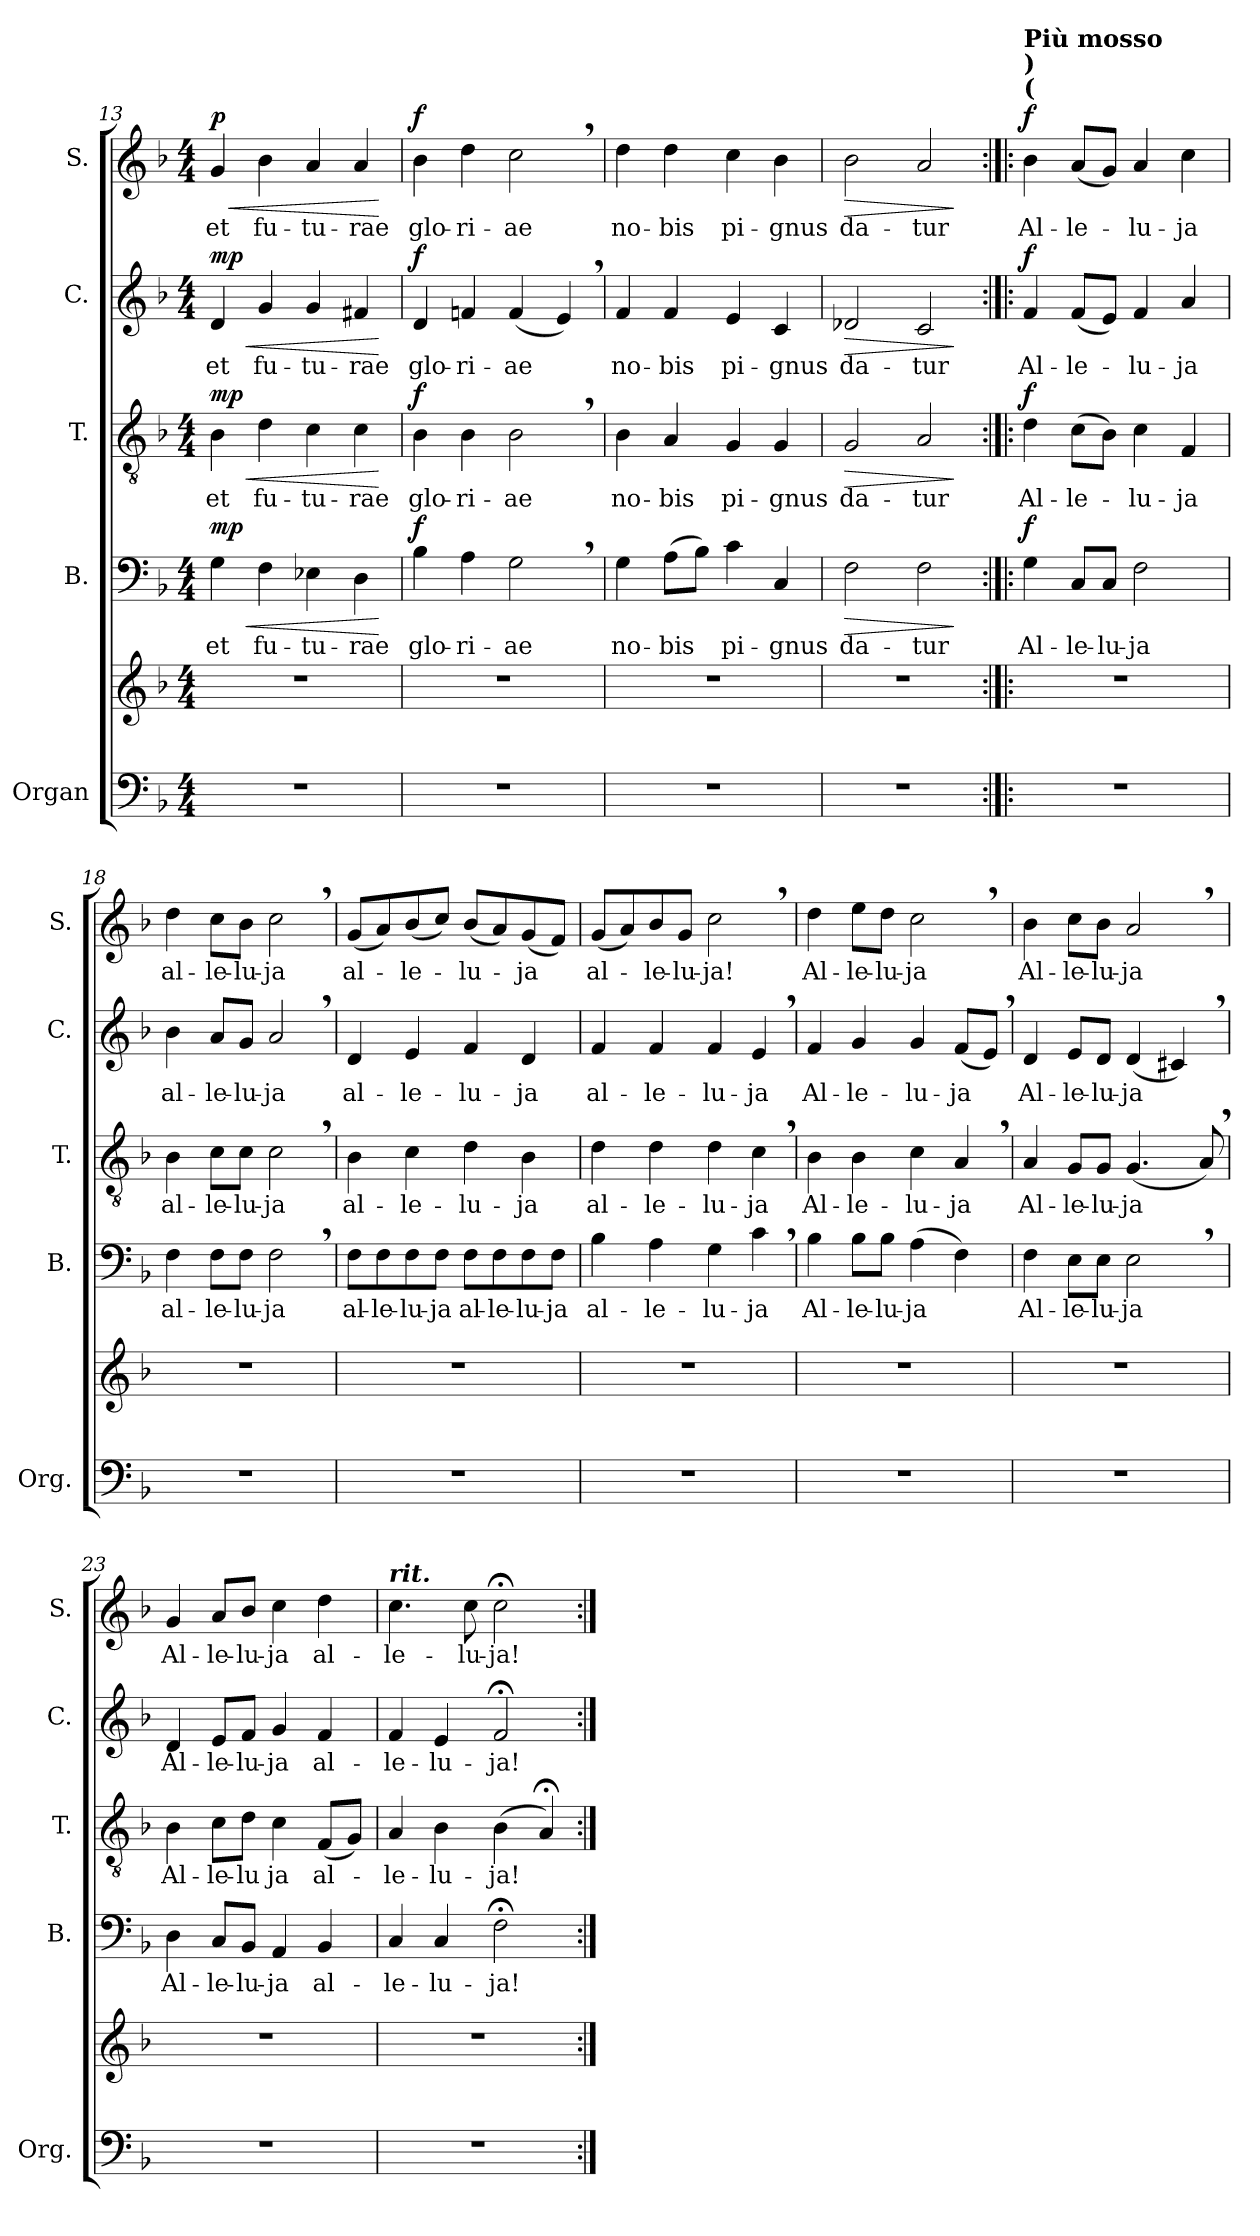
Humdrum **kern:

**kern	**kern	**kern	**text	**dynam	**kern	**text	**dynam	**kern	**text	**dynam	**kern	**text	**dynam
*part5	*part5	*part4	*part4	*part4	*part3	*part3	*part3	*part2	*part2	*part2	*part1	*part1	*part1
*staff6	*staff5	*staff4	*staff4	*staff4	*staff3	*staff3	*staff3	*staff2	*staff2	*staff2	*staff1	*staff1	*staff1
*I"Organ	*	*I"B.	*	*	*I"T.	*	*	*I"C.	*	*	*I"S.	*	*
*I'Org.	*	*I'B.	*	*	*I'T.	*	*	*I'C.	*	*	*I'S.	*	*
*clefF4	*clefG2	*clefF4	*	*	*clefGv2	*	*	*clefG2	*	*	*clefG2	*	*
*k[b-]	*k[b-]	*k[b-]	*	*	*k[b-]	*	*	*k[b-]	*	*	*k[b-]	*	*
*M4/4	*M4/4	*M4/4	*	*	*M4/4	*	*	*M4/4	*	*	*M4/4	*	*
=13	=13	=13	=13	=13	=13	=13	=13	=13	=13	=13	=13	=13	=13
!	!	!	!LO:LY:b	!LO:HP:b	!	!LO:LY:b	!LO:HP:b	!	!LO:LY:b	!LO:HP:b	!	!LO:LY:b	!LO:HP:b
!	!	!	!	!LO:DY:n=1:b	!	!	!LO:DY:n=1:b	!	!	!LO:DY:n=1:b	!	!	!LO:DY:n=1:b
1r	1r	4G\	et	< mp	4B-\	et	< mp	4d/	et	< mp	4g/	et	< p
!	!	!	!LO:LY:b	!	!	!LO:LY:b	!	!	!LO:LY:b	!	!	!LO:LY:b	!
.	.	4F\	fu-	.	4d\	fu-	.	4g/	fu-	.	4b-\	fu-	.
!	!	!	!LO:LY:b	!	!	!LO:LY:b	!	!	!LO:LY:b	!	!	!LO:LY:b	!
.	.	4E-X\	-tu-	.	4c\	-tu-	.	4g/	-tu-	.	4a/	-tu-	.
!	!	!	!LO:LY:b	!	!	!LO:LY:b	!	!	!LO:LY:b	!	!	!LO:LY:b	!
.	.	4D\	-rae	.	4c\	-rae	.	4f#X/	-rae	.	4a/	-rae	.
.	.	.	.	[	.	.	[	.	.	[	.	.	[
=14	=14	=14	=14	=14	=14	=14	=14	=14	=14	=14	=14	=14	=14
!	!	!	!LO:LY:b	!LO:DY:b	!	!LO:LY:b	!LO:DY:b	!	!LO:LY:b	!LO:DY:b	!	!LO:LY:b	!LO:DY:b
1r	1r	4B-\	glo-	f	4B-\	glo-	f	4d/	glo-	f	4b-\	glo-	f
!	!	!	!LO:LY:b	!	!	!LO:LY:b	!	!	!LO:LY:b	!	!	!LO:LY:b	!
.	.	4A\	-ri-	.	4B-\	-ri-	.	4fn/	-ri-	.	4dd\	-ri-	.
!	!	!	!LO:LY:b	!	!	!LO:LY:b	!	!	!LO:LY:b	!	!	!LO:LY:b	!
.	.	2G,\	-ae	.	2B-,\	-ae	.	(<4f/	-ae	.	2cc,\	-ae	.
.	.	.	.	.	.	.	.	4e,/)	.	.	.	.	.
=15	=15	=15	=15	=15	=15	=15	=15	=15	=15	=15	=15	=15	=15
!	!	!	!LO:LY:b	!	!	!LO:LY:b	!	!	!LO:LY:b	!	!	!LO:LY:b	!
1r	1r	4G\	no-	.	4B-\	no-	.	4f/	no-	.	4dd\	no-	.
!	!	!	!LO:LY:b	!	!	!LO:LY:b	!	!	!LO:LY:b	!	!	!LO:LY:b	!
.	.	(>8A\L	-bis	.	4A/	-bis	.	4f/	-bis	.	4dd\	-bis	.
.	.	8B-\J)	.	.	.	.	.	.	.	.	.	.	.
!	!	!	!LO:LY:b	!	!	!LO:LY:b	!	!	!LO:LY:b	!	!	!LO:LY:b	!
.	.	4c\	pi-	.	4G/	pi-	.	4e/	pi-	.	4cc\	pi-	.
!	!	!	!LO:LY:b	!	!	!LO:LY:b	!	!	!LO:LY:b	!	!	!LO:LY:b	!
.	.	4C/	-gnus	.	4G/	-gnus	.	4c/	-gnus	.	4b-\	-gnus	.
=16	=16	=16	=16	=16	=16	=16	=16	=16	=16	=16	=16	=16	=16
!	!	!	!LO:LY:b	!LO:HP:b	!	!LO:LY:b	!LO:HP:b	!	!LO:LY:b	!LO:HP:b	!	!LO:LY:b	!LO:HP:b
1r	1r	2F\	da-	>	2G/	da-	>	2d-X/	da-	>	2b-\	da-	>
!	!	!	!LO:LY:b	!	!	!LO:LY:b	!	!	!LO:LY:b	!	!	!LO:LY:b	!
.	.	2F\	-tur	.	2A/	-tur	.	2c/	-tur	.	2a/	-tur	.
.	.	.	.	]	.	.	]	.	.	]	.	.	]
!!LO:LB:g=z
=17:|!|:	=17:|!|:	=17:|!|:	=17:|!|:	=17:|!|:	=17:|!|:	=17:|!|:	=17:|!|:	=17:|!|:	=17:|!|:	=17:|!|:	=17:|!|:	=17:|!|:	=17:|!|:
*	*	*	*	*	*	*	*	*	*	*	*MM90	*	*
!	!	!	!	!	!	!	!	!	!	!	!LO:TX:a:B:t=(	!	!
!	!	!	!	!	!	!	!	!	!	!	!LO:TX:a:B:t=)	!	!
!	!	!	!	!	!	!	!	!	!	!	!LO:TX:a:B:t=Più mosso	!	!
!	!	!	!LO:LY:b	!LO:DY:b	!	!LO:LY:b	!LO:DY:b	!	!LO:LY:b	!LO:DY:b	!	!LO:LY:b	!LO:DY:b
1r	1r	4G\	Al-	f	4d\	Al-	f	4f/	Al-	f	4b-\	Al-	f
!	!	!	!LO:LY:b	!	!	!LO:LY:b	!	!	!LO:LY:b	!	!	!LO:LY:b	!
.	.	8C/L	-le-	.	(>8c\L	-le-	.	(<8f/L	-le-	.	(<8a/L	-le-	.
!	!	!	!LO:LY:b	!	!	!	!	!	!	!	!	!	!
.	.	8C/J	-lu-	.	8B-\J)	.	.	8e/J)	.	.	8g/J)	.	.
!	!	!	!LO:LY:b	!	!	!LO:LY:b	!	!	!LO:LY:b	!	!	!LO:LY:b	!
.	.	2F\	-ja	.	4c\	-lu-	.	4f/	-lu-	.	4a/	-lu-	.
!	!	!	!	!	!	!LO:LY:b	!	!	!LO:LY:b	!	!	!LO:LY:b	!
.	.	.	.	.	4F/	-ja	.	4a/	-ja	.	4cc\	-ja	.
=18	=18	=18	=18	=18	=18	=18	=18	=18	=18	=18	=18	=18	=18
!	!	!	!LO:LY:b	!	!	!LO:LY:b	!	!	!LO:LY:b	!	!	!LO:LY:b	!
1r	1r	4F\	al-	.	4B-\	al-	.	4b-\	al-	.	4dd\	al-	.
!	!	!	!LO:LY:b	!	!	!LO:LY:b	!	!	!LO:LY:b	!	!	!LO:LY:b	!
.	.	8F\L	-le-	.	8c\L	-le-	.	8a/L	-le-	.	8cc\L	-le-	.
!	!	!	!LO:LY:b	!	!	!LO:LY:b	!	!	!LO:LY:b	!	!	!LO:LY:b	!
.	.	8F\J	-lu-	.	8c\J	-lu-	.	8g/J	-lu-	.	8b-\J	-lu-	.
!	!	!	!LO:LY:b	!	!	!LO:LY:b	!	!	!LO:LY:b	!	!	!LO:LY:b	!
.	.	2F,\	-ja	.	2c,\	-ja	.	2a,/	-ja	.	2cc,\	-ja	.
=19	=19	=19	=19	=19	=19	=19	=19	=19	=19	=19	=19	=19	=19
!	!	!	!LO:LY:b	!	!	!LO:LY:b	!	!	!LO:LY:b	!	!	!LO:LY:b	!
1r	1r	8F\L	al-	.	4B-\	al-	.	4d/	al-	.	(<8g/L	al-	.
!	!	!	!LO:LY:b	!	!	!	!	!	!	!	!	!	!
.	.	8F\	-le-	.	.	.	.	.	.	.	8a/)	.	.
!	!	!	!LO:LY:b	!	!	!LO:LY:b	!	!	!LO:LY:b	!	!	!LO:LY:b	!
.	.	8F\	-lu-	.	4c\	-le-	.	4e/	-le-	.	(<8b-/	-le-	.
!	!	!	!LO:LY:b	!	!	!	!	!	!	!	!	!	!
.	.	8F\J	-ja	.	.	.	.	.	.	.	8cc/J)	.	.
!	!	!	!LO:LY:b	!	!	!LO:LY:b	!	!	!LO:LY:b	!	!	!LO:LY:b	!
.	.	8F\L	al-	.	4d\	-lu-	.	4f/	-lu-	.	(<8b-/L	-lu-	.
!	!	!	!LO:LY:b	!	!	!	!	!	!	!	!	!	!
.	.	8F\	-le-	.	.	.	.	.	.	.	8a/)	.	.
!	!	!	!LO:LY:b	!	!	!LO:LY:b	!	!	!LO:LY:b	!	!	!LO:LY:b	!
.	.	8F\	-lu-	.	4B-\	-ja	.	4d/	-ja	.	(<8g/	-ja	.
!	!	!	!LO:LY:b	!	!	!	!	!	!	!	!	!	!
.	.	8F\J	-ja	.	.	.	.	.	.	.	8f/J)	.	.
=20	=20	=20	=20	=20	=20	=20	=20	=20	=20	=20	=20	=20	=20
!	!	!	!LO:LY:b	!	!	!LO:LY:b	!	!	!LO:LY:b	!	!	!LO:LY:b	!
1r	1r	4B-\	al-	.	4d\	al-	.	4f/	al-	.	(<8g/L	al-	.
.	.	.	.	.	.	.	.	.	.	.	8a/)	.	.
!	!	!	!LO:LY:b	!	!	!LO:LY:b	!	!	!LO:LY:b	!	!	!LO:LY:b	!
.	.	4A\	-le-	.	4d\	-le-	.	4f/	-le-	.	8b-/	-le-	.
!	!	!	!	!	!	!	!	!	!	!	!	!LO:LY:b	!
.	.	.	.	.	.	.	.	.	.	.	8g/J	-lu-	.
!	!	!	!LO:LY:b	!	!	!LO:LY:b	!	!	!LO:LY:b	!	!	!LO:LY:b	!
.	.	4G\	-lu-	.	4d\	-lu-	.	4f/	-lu-	.	2cc,\	-ja!	.
!	!	!	!LO:LY:b	!	!	!LO:LY:b	!	!	!LO:LY:b	!	!	!	!
.	.	4c,\	-ja	.	4c,\	-ja	.	4e,/	-ja	.	.	.	.
=21	=21	=21	=21	=21	=21	=21	=21	=21	=21	=21	=21	=21	=21
!	!	!	!LO:LY:b	!	!	!LO:LY:b	!	!	!LO:LY:b	!	!	!LO:LY:b	!
1r	1r	4B-\	Al-	.	4B-\	Al-	.	4f/	Al-	.	4dd\	Al-	.
!	!	!	!LO:LY:b	!	!	!LO:LY:b	!	!	!LO:LY:b	!	!	!LO:LY:b	!
.	.	8B-\L	-le-	.	4B-\	-le-	.	4g/	-le-	.	8ee\L	-le-	.
!	!	!	!LO:LY:b	!	!	!	!	!	!	!	!	!LO:LY:b	!
.	.	8B-\J	-lu-	.	.	.	.	.	.	.	8dd\J	-lu-	.
!	!	!	!LO:LY:b	!	!	!LO:LY:b	!	!	!LO:LY:b	!	!	!LO:LY:b	!
.	.	(>4A\	-ja	.	4c\	-lu-	.	4g/	-lu-	.	2cc,\	-ja	.
!	!	!	!	!	!	!LO:LY:b	!	!	!LO:LY:b	!	!	!	!
.	.	4F\)	.	.	4A,/	-ja	.	(<8f/L	-ja	.	.	.	.
.	.	.	.	.	.	.	.	8e,/J)	.	.	.	.	.
!!LO:PB:g=z
=22	=22	=22	=22	=22	=22	=22	=22	=22	=22	=22	=22	=22	=22
!	!	!	!LO:LY:b	!	!	!LO:LY:b	!	!	!LO:LY:b	!	!	!LO:LY:b	!
1r	1r	4F\	Al-	.	4A/	Al-	.	4d/	Al-	.	4b-\	Al-	.
!	!	!	!LO:LY:b	!	!	!LO:LY:b	!	!	!LO:LY:b	!	!	!LO:LY:b	!
.	.	8E\L	-le-	.	8G/L	-le-	.	8e/L	-le-	.	8cc\L	-le-	.
!	!	!	!LO:LY:b	!	!	!LO:LY:b	!	!	!LO:LY:b	!	!	!LO:LY:b	!
.	.	8E\J	-lu-	.	8G/J	-lu-	.	8d/J	-lu-	.	8b-\J	-lu-	.
!	!	!	!LO:LY:b	!	!	!LO:LY:b	!	!	!LO:LY:b	!	!	!LO:LY:b	!
.	.	2E,\	-ja	.	(<4.G/	-ja	.	(<4d/	-ja	.	2a,/	-ja	.
.	.	.	.	.	.	.	.	4c#X,/)	.	.	.	.	.
.	.	.	.	.	8A,/)	.	.	.	.	.	.	.	.
=23	=23	=23	=23	=23	=23	=23	=23	=23	=23	=23	=23	=23	=23
!	!	!	!LO:LY:b	!	!	!LO:LY:b	!	!	!LO:LY:b	!	!	!LO:LY:b	!
1r	1r	4D\	Al-	.	4B-\	Al-	.	4d/	Al-	.	4g/	Al-	.
!	!	!	!LO:LY:b	!	!	!LO:LY:b	!	!	!LO:LY:b	!	!	!LO:LY:b	!
.	.	8C/L	-le-	.	8c\L	-le-	.	8e/L	-le-	.	8a/L	-le-	.
!	!	!	!LO:LY:b	!	!	!LO:LY:b	!	!	!LO:LY:b	!	!	!LO:LY:b	!
.	.	8BB-/J	-lu-	.	8d\J	-lu	.	8f/J	-lu-	.	8b-/J	-lu-	.
!	!	!	!LO:LY:b	!	!	!LO:LY:b	!	!	!LO:LY:b	!	!	!LO:LY:b	!
.	.	4AA/	-ja	.	4c\	ja	.	4g/	-ja	.	4cc\	-ja	.
!	!	!	!LO:LY:b	!	!	!LO:LY:b	!	!	!LO:LY:b	!	!	!LO:LY:b	!
.	.	4BB-/	al-	.	(<8F/L	al-	.	4f/	al-	.	4dd\	al-	.
.	.	.	.	.	8G/J)	.	.	.	.	.	.	.	.
=24	=24	=24	=24	=24	=24	=24	=24	=24	=24	=24	=24	=24	=24
!	!	!	!	!	!	!	!	!	!	!	!LO:TX:a:Bi:t=rit.	!	!
!	!	!	!LO:LY:b	!	!	!LO:LY:b	!	!	!LO:LY:b	!	!	!LO:LY:b	!
1r	1r	4C/	-le-	.	4A/	-le-	.	4f/	-le-	.	4.cc\	-le-	.
!	!	!	!LO:LY:b	!	!	!LO:LY:b	!	!	!LO:LY:b	!	!	!	!
.	.	4C/	-lu-	.	4B-\	-lu-	.	4e/	-lu-	.	.	.	.
!	!	!	!	!	!	!	!	!	!	!	!	!LO:LY:b	!
.	.	.	.	.	.	.	.	.	.	.	8cc\	-lu-	.
!	!	!	!LO:LY:b	!	!	!LO:LY:b	!	!	!LO:LY:b	!	!	!LO:LY:b	!
.	.	2F;<\	-ja!	.	(>4B-\	-ja!	.	2f;</	-ja!	.	2cc;<\	-ja!	.
.	.	.	.	.	4A;</)	.	.	.	.	.	.	.	.
=:|!	=:|!	=:|!	=:|!	=:|!	=:|!	=:|!	=:|!	=:|!	=:|!	=:|!	=:|!	=:|!	=:|!
*-	*-	*-	*-	*-	*-	*-	*-	*-	*-	*-	*-	*-	*-
